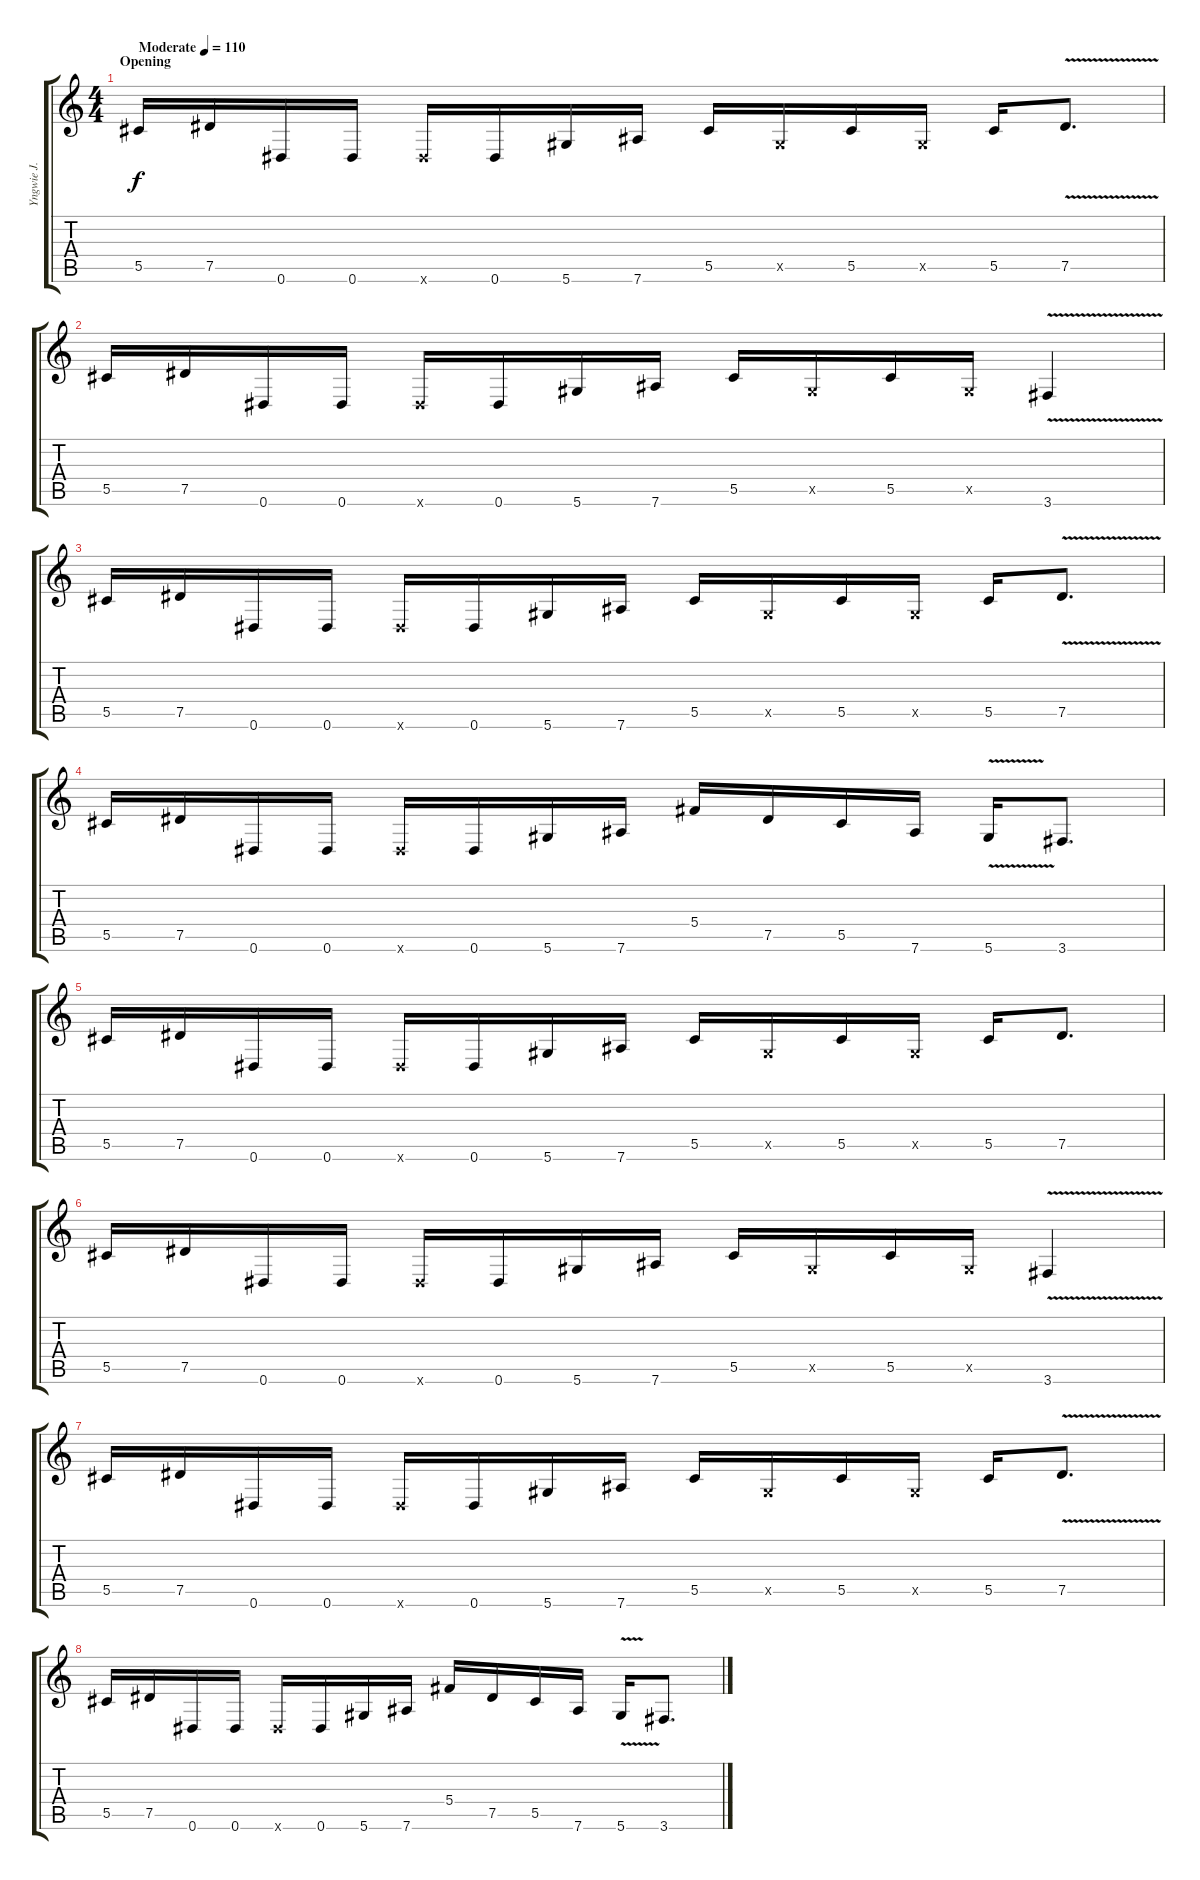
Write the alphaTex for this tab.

\track ("Yngwie J. Malmsteen" "Yngwie J. ") {instrument overdrivenguitar}
\staff {score tabs}
\tuning (Eb4 Bb3 Gb3 Db3 Ab2 Eb2) {hide}
\ts (4 4)
\section ("" "Opening")
\tempo (110 "Moderate")
\clef g2
\ks c
5.5.16{dy f instrument overdrivenguitar} 7.5.16 0.6.16 0.6.16 0.6{x}.16 0.6.16 5.6.16 7.6.16 5.5.16 0.5{x}.16 5.5.16 0.5{x}.16 5.5.16 7.5{v}.8{d} |
5.5.16 7.5.16 0.6.16 0.6.16 0.6{x}.16 0.6.16 5.6.16 7.6.16 5.5.16 0.5{x}.16 5.5.16 0.5{x}.16 3.6{v}.4 |
5.5.16 7.5.16 0.6.16 0.6.16 0.6{x}.16 0.6.16 5.6.16 7.6.16 5.5.16 0.5{x}.16 5.5.16 0.5{x}.16 5.5.16 7.5{v}.8{d} |
5.5.16 7.5.16 0.6.16 0.6.16 0.6{x}.16 0.6.16 5.6.16 7.6.16 5.4.16 7.5.16 5.5.16 7.6.16 5.6{v}.16 3.6.8{d} |
5.5.16 7.5.16 0.6.16 0.6.16 0.6{x}.16 0.6.16 5.6.16 7.6.16 5.5.16 0.5{x}.16 5.5.16 0.5{x}.16 5.5.16 7.5.8{d} |
5.5.16 7.5.16 0.6.16 0.6.16 0.6{x}.16 0.6.16 5.6.16 7.6.16 5.5.16 0.5{x}.16 5.5.16 0.5{x}.16 3.6{v}.4 |
5.5.16 7.5.16 0.6.16 0.6.16 0.6{x}.16 0.6.16 5.6.16 7.6.16 5.5.16 0.5{x}.16 5.5.16 0.5{x}.16 5.5.16 7.5{v}.8{d} |
5.5.16 7.5.16 0.6.16 0.6.16 0.6{x}.16 0.6.16 5.6.16 7.6.16 5.4.16 7.5.16 5.5.16 7.6.16 5.6{v}.16 3.6.8{d}
